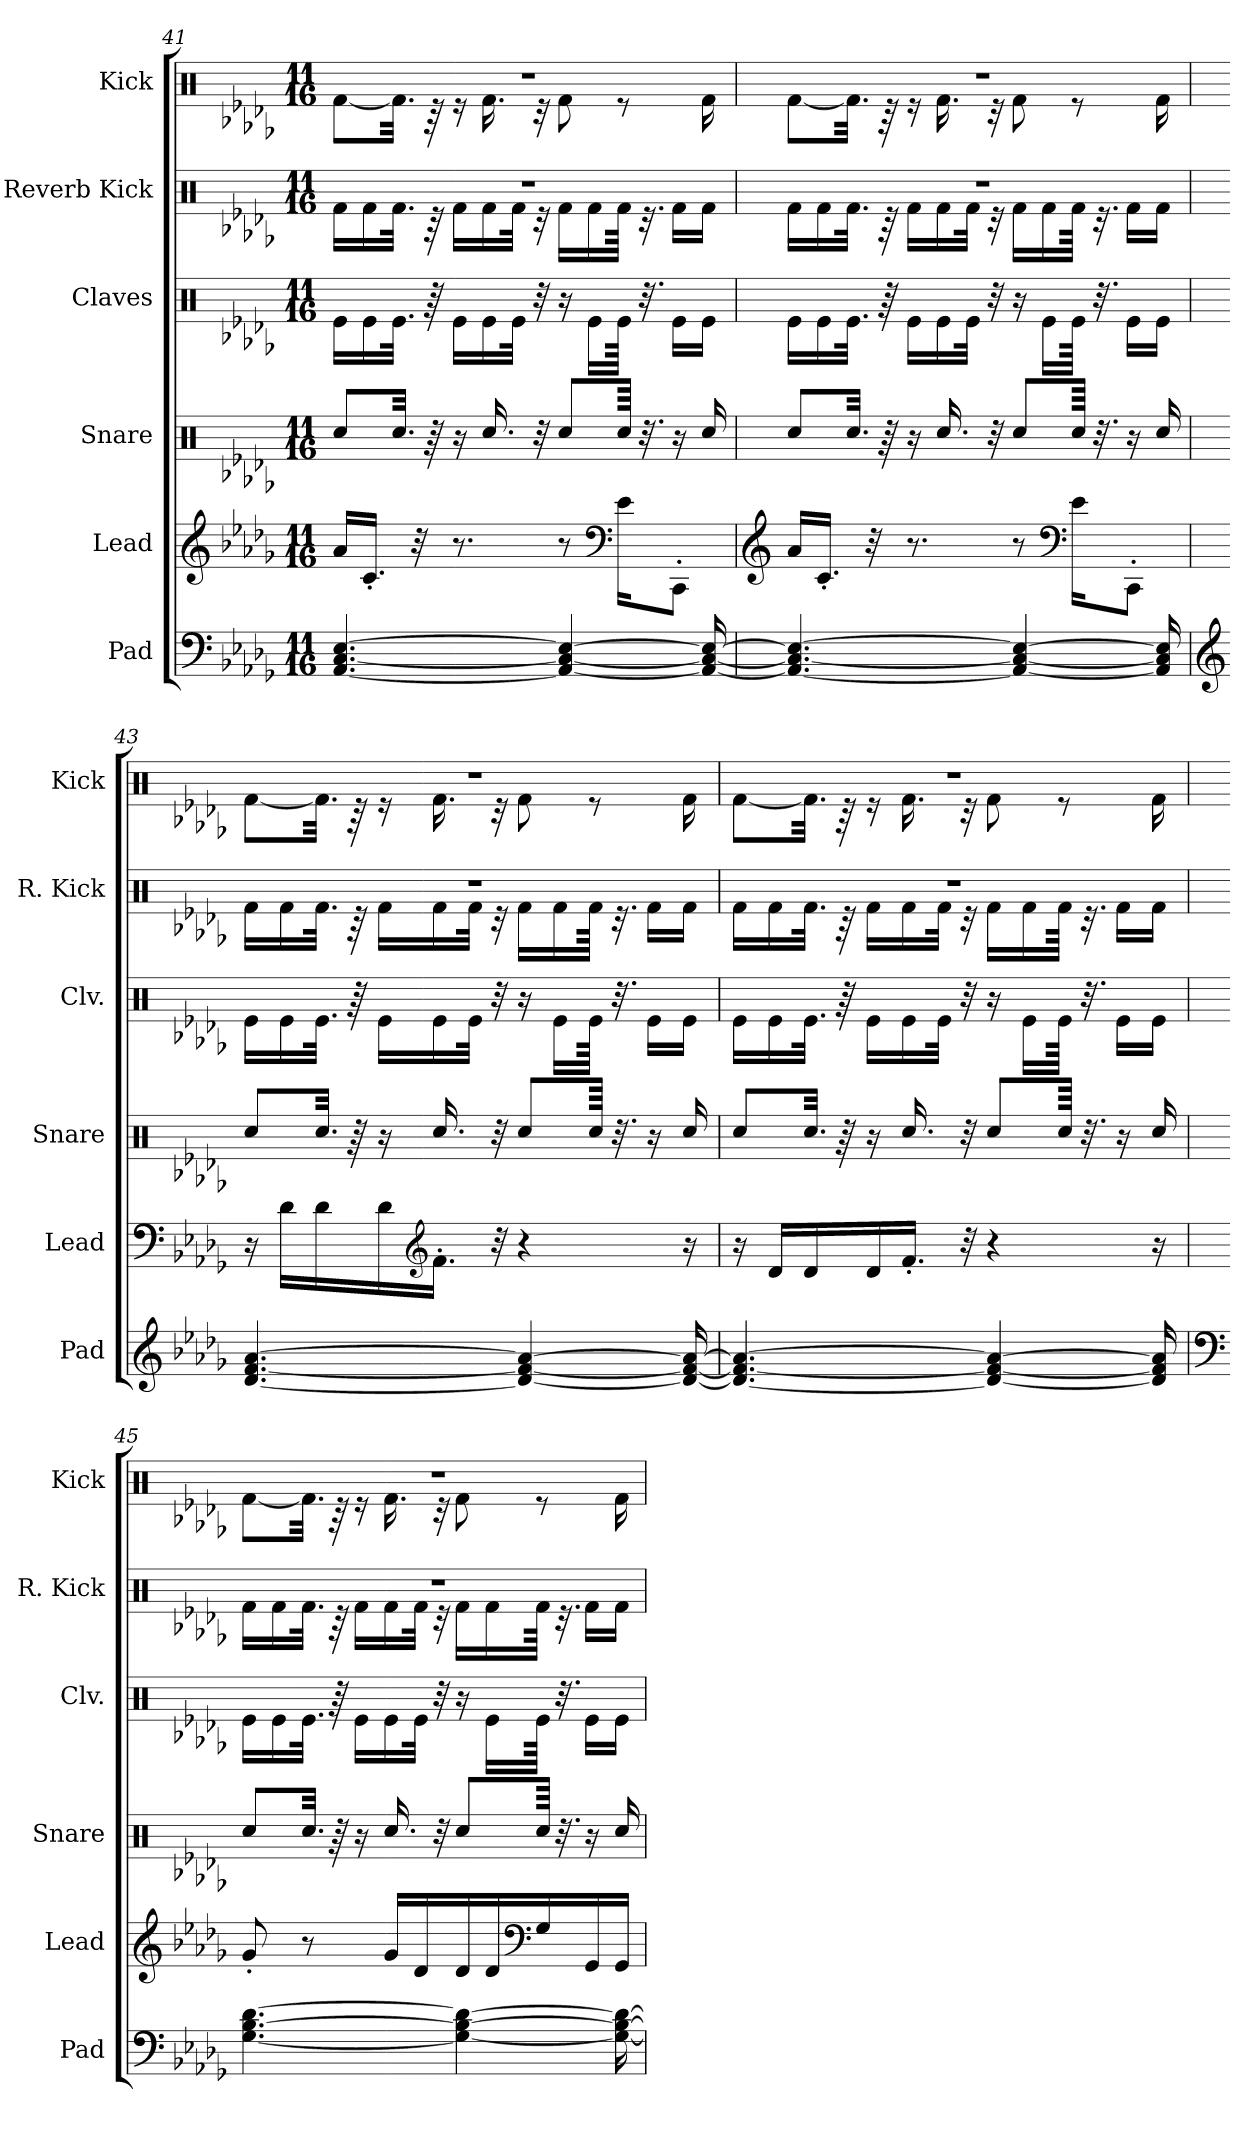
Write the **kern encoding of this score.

**kern	**kern	**kern	**kern	**kern	**kern
*part6	*part5	*part4	*part3	*part2	*part1
*staff6	*staff5	*staff4	*staff3	*staff2	*staff1
*I"Pad	*I"Lead	*I"Snare	*I"Claves	*I"Reverb Kick	*I"Kick
*I'Pad	*I'Lead	*I'Snare	*I'Clv.	*I'R. Kick	*I'Kick
!!LO:PB:g=z
*clefF4	*clefG2	*clefX	*clefX	*clefX	*clefX
*k[b-e-a-d-g-]	*k[b-e-a-d-g-]	*k[b-e-a-d-g-]	*k[b-e-a-d-g-]	*k[b-e-a-d-g-]	*k[b-e-a-d-g-]
*M11/16	*M11/16	*M11/16	*M11/16	*M11/16	*M11/16
=41	=41	=41	=41	=41	=41
*	*	*	*	*^	*^
[4.AA-/ [4.C/ [4.E-/	16a-/LL	8Rcc/L	16Re\LL	16%11r	16Rf\LL	16%11r	[8Rf\L
.	16.c'/JJ	.	16Re\	.	16Rf\	.	.
.	.	32.Rcc/Jkk	32.Re\JJk	.	32.Rf\JJk	.	32.Rf\Jkk]
.	32r	.	.	.	.	.	.
.	.	64r	64r	.	64r	.	64r
.	8.r	16r	16Re\LL	.	16Rf\LL	.	16r
.	.	16.Rcc/	16Re\	.	16Rf\	.	16.Rf\
.	.	.	32Re\JJk	.	32Rf\JJk	.	.
.	.	32r	32r	.	32r	.	32r
4AA-/_ 4C/_ 4E-/_	8r	8Rcc/L	16r	.	16Rf\LL	.	8Rf\
.	.	.	16Re\LL	.	16Rf\	.	.
*	*clefF4	*	*	*	*	*	*
.	16e-\KL	64Rcc/Jkkk	64Re\JJkk	.	64Rf\JJkk	.	8r
.	.	32.r	32.r	.	32.r	.	.
.	8CC'\J	16r	16Re\LL	.	16Rf\LL	.	.
16AA-/_ 16C/_ 16E-/_	.	16Rcc/	16Re\JJ	.	16Rf\JJ	.	16Rf\
=42	=42	=42	=42	=42	=42	=42	=42
*	*clefG2	*	*	*	*	*	*
4.AA-/_ 4.C/_ 4.E-/_	16a-/LL	8Rcc/L	16Re\LL	16%11r	16Rf\LL	16%11r	[8Rf\L
.	16.c'/JJ	.	16Re\	.	16Rf\	.	.
.	.	32.Rcc/Jkk	32.Re\JJk	.	32.Rf\JJk	.	32.Rf\Jkk]
.	32r	.	.	.	.	.	.
.	.	64r	64r	.	64r	.	64r
.	8.r	16r	16Re\LL	.	16Rf\LL	.	16r
.	.	16.Rcc/	16Re\	.	16Rf\	.	16.Rf\
.	.	.	32Re\JJk	.	32Rf\JJk	.	.
.	.	32r	32r	.	32r	.	32r
4AA-/_ 4C/_ 4E-/_	8r	8Rcc/L	16r	.	16Rf\LL	.	8Rf\
.	.	.	16Re\LL	.	16Rf\	.	.
*	*clefF4	*	*	*	*	*	*
.	16e-\KL	64Rcc/Jkkk	64Re\JJkk	.	64Rf\JJkk	.	8r
.	.	32.r	32.r	.	32.r	.	.
.	8CC'\J	16r	16Re\LL	.	16Rf\LL	.	.
16AA-/] 16C/] 16E-/]	.	16Rcc/	16Re\JJ	.	16Rf\JJ	.	16Rf\
!!LO:LB:g=z	!!
=43	=43	=43	=43	=43	=43	=43	=43
*clefG2	*	*	*	*	*	*	*
[4.d-/ [4.f/ [4.a-/	16r	8Rcc/L	16Re\LL	16%11r	16Rf\LL	16%11r	[8Rf\L
.	16d-\LL	.	16Re\	.	16Rf\	.	.
.	16d-\	32.Rcc/Jkk	32.Re\JJk	.	32.Rf\JJk	.	32.Rf\Jkk]
.	.	64r	64r	.	64r	.	64r
.	16d-\	16r	16Re\LL	.	16Rf\LL	.	16r
*	*clefG2	*	*	*	*	*	*
.	16.f'\JJ	16.Rcc/	16Re\	.	16Rf\	.	16.Rf\
.	.	.	32Re\JJk	.	32Rf\JJk	.	.
.	32r	32r	32r	.	32r	.	32r
4d-/_ 4f/_ 4a-/_	4r	8Rcc/L	16r	.	16Rf\LL	.	8Rf\
.	.	.	16Re\LL	.	16Rf\	.	.
.	.	64Rcc/Jkkk	64Re\JJkk	.	64Rf\JJkk	.	8r
.	.	32.r	32.r	.	32.r	.	.
.	.	16r	16Re\LL	.	16Rf\LL	.	.
16d-/_ 16f/_ 16a-/_	16r	16Rcc/	16Re\JJ	.	16Rf\JJ	.	16Rf\
=44	=44	=44	=44	=44	=44	=44	=44
4.d-/_ 4.f/_ 4.a-/_	16r	8Rcc/L	16Re\LL	16%11r	16Rf\LL	16%11r	[8Rf\L
.	16d-/LL	.	16Re\	.	16Rf\	.	.
.	16d-/	32.Rcc/Jkk	32.Re\JJk	.	32.Rf\JJk	.	32.Rf\Jkk]
.	.	64r	64r	.	64r	.	64r
.	16d-/	16r	16Re\LL	.	16Rf\LL	.	16r
.	16.f'/JJ	16.Rcc/	16Re\	.	16Rf\	.	16.Rf\
.	.	.	32Re\JJk	.	32Rf\JJk	.	.
.	32r	32r	32r	.	32r	.	32r
4d-/_ 4f/_ 4a-/_	4r	8Rcc/L	16r	.	16Rf\LL	.	8Rf\
.	.	.	16Re\LL	.	16Rf\	.	.
.	.	64Rcc/Jkkk	64Re\JJkk	.	64Rf\JJkk	.	8r
.	.	32.r	32.r	.	32.r	.	.
.	.	16r	16Re\LL	.	16Rf\LL	.	.
16d-/] 16f/] 16a-/]	16r	16Rcc/	16Re\JJ	.	16Rf\JJ	.	16Rf\
!!LO:PB:g=z	!!
=45	=45	=45	=45	=45	=45	=45	=45
*clefF4	*	*	*	*	*	*	*
[4.G-\ [4.B-\ [4.d-\	8g-'/	8Rcc/L	16Re\LL	16%11r	16Rf\LL	16%11r	[8Rf\L
.	.	.	16Re\	.	16Rf\	.	.
.	8r	32.Rcc/Jkk	32.Re\JJk	.	32.Rf\JJk	.	32.Rf\Jkk]
.	.	64r	64r	.	64r	.	64r
.	.	16r	16Re\LL	.	16Rf\LL	.	16r
.	16g-/LL	16.Rcc/	16Re\	.	16Rf\	.	16.Rf\
.	16d-/	.	32Re\JJk	.	32Rf\JJk	.	.
.	.	32r	32r	.	32r	.	32r
4G-\_ 4B-\_ 4d-\_	16d-/	8Rcc/L	16r	.	16Rf\LL	.	8Rf\
.	16d-/	.	16Re\LL	.	16Rf\	.	.
*	*clefF4	*	*	*	*	*	*
.	16G-/	64Rcc/Jkkk	64Re\JJkk	.	64Rf\JJkk	.	8r
.	.	32.r	32.r	.	32.r	.	.
.	16GG-/	16r	16Re\LL	.	16Rf\LL	.	.
16G-\_ 16B-\_ 16d-\_	16GG-/JJ	16Rcc/	16Re\JJ	.	16Rf\JJ	.	16Rf\
*	*	*	*	*v	*v	*	*
*	*	*	*	*	*v	*v
=	=	=	=	=	=
*-	*-	*-	*-	*-	*-
